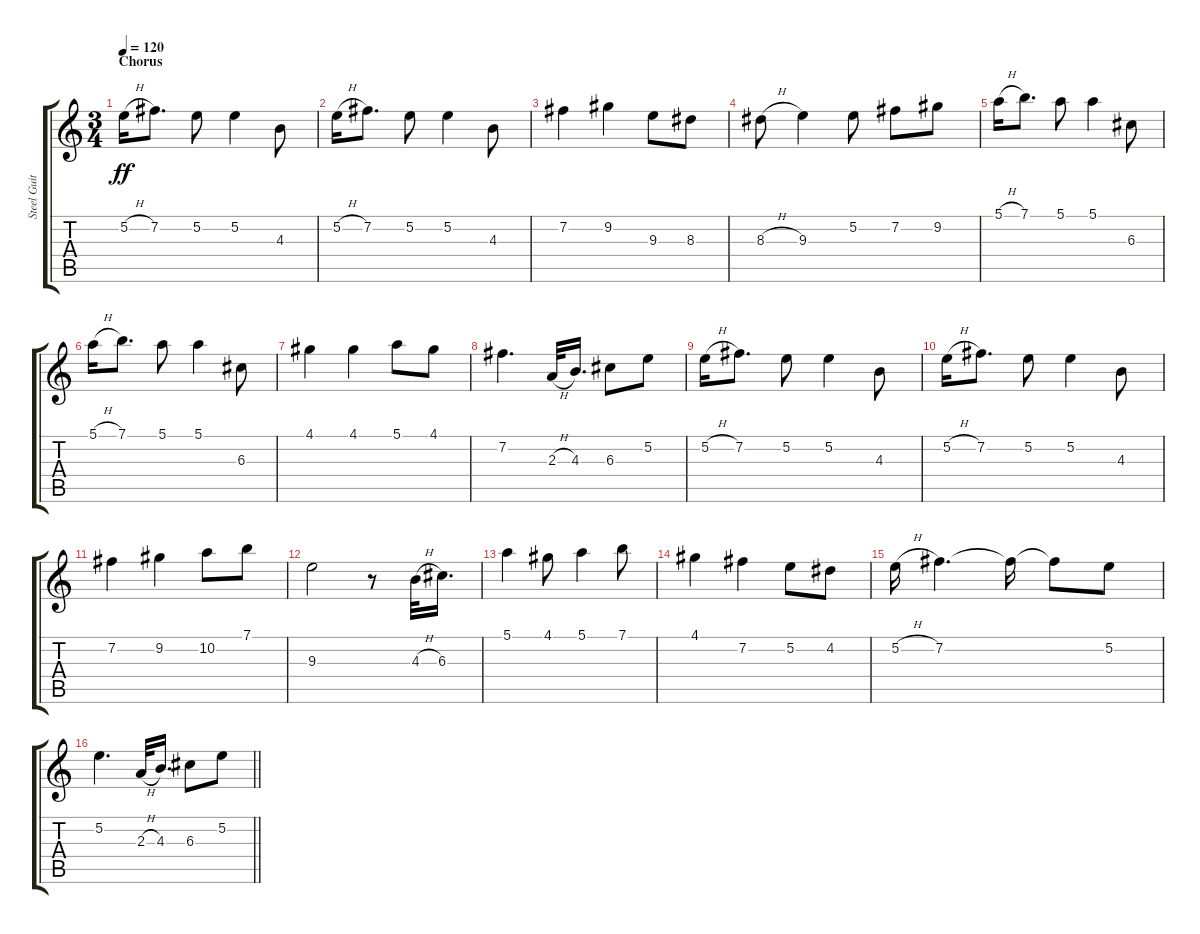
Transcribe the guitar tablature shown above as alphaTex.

\track ("Steel Guitar" "Steel Guit") {instrument acousticguitarsteel}
\staff {score tabs}
\tuning (E4 B3 G3 D3 A2 E2) {hide}
\ts (3 4)
\section ("" "Chorus")
\tempo 120
\clef g2
\ks c
5.2{h}.16{dy ff} 7.2.8{d} 5.2.8 5.2.4 4.3.8 |
5.2{h}.16 7.2.8{d} 5.2.8 5.2.4 4.3.8 |
7.2.4 9.2.4 9.3.8 8.3.8 |
8.3{h}.8 9.3.4 5.2.8 7.2.8 9.2.8 |
5.1{h}.16 7.1.8{d} 5.1.8 5.1.4 6.3.8 |
5.1{h}.16 7.1.8{d} 5.1.8 5.1.4 6.3.8 |
4.1.4 4.1.4 5.1.8 4.1.8 |
7.2.4{d} 2.3{h}.32 4.3.16{d} 6.3.8 5.2.8 |
5.2{h}.16 7.2.8{d} 5.2.8 5.2.4 4.3.8 |
5.2{h}.16 7.2.8{d} 5.2.8 5.2.4 4.3.8 |
7.2.4 9.2.4 10.2.8 7.1.8 |
9.3.2 r.8 4.3{h}.32 6.3.16{d} |
5.1.4 4.1.8 5.1.4 7.1.8 |
4.1.4 7.2.4 5.2.8 4.2.8 |
5.2{h}.16 7.2.4{d} 7.2{t}.16 7.2{t}.8 5.2.8 |
\barLineRight lightlight
5.2.4{d} 2.3{h}.32 4.3.16{d} 6.3.8 5.2.8
